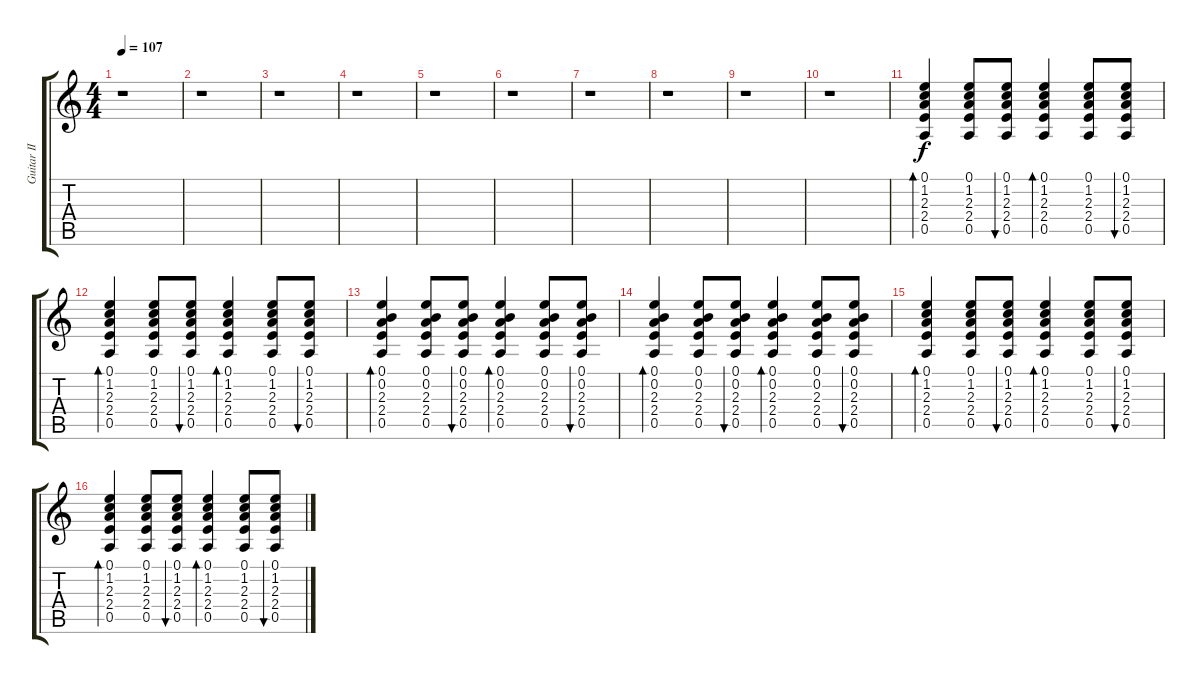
\track ("Guitar II" "Guitar II") {instrument distortionguitar}
\staff {score tabs}
\tuning (E4 B3 G3 D3 A2 E2) {hide}
\ts (4 4)
\tempo 107
\clef g2
\ks c
r.1{dy f} |
r.1 |
r.1 |
r.1 |
r.1 |
r.1 |
r.1 |
r.1 |
r.1 |
r.1 |
(0.1 1.2 2.3 2.4 0.5).4{bd 30} (0.1 1.2 2.3 2.4 0.5).8 (0.1 1.2 2.3 2.4 0.5).8{bu 60} (0.1 1.2 2.3 2.4 0.5).4{bd 30} (0.1 1.2 2.3 2.4 0.5).8 (0.1 1.2 2.3 2.4 0.5).8{bu 60} |
(0.1 1.2 2.3 2.4 0.5).4{bd 30} (0.1 1.2 2.3 2.4 0.5).8 (0.1 1.2 2.3 2.4 0.5).8{bu 60} (0.1 1.2 2.3 2.4 0.5).4{bd 30} (0.1 1.2 2.3 2.4 0.5).8 (0.1 1.2 2.3 2.4 0.5).8{bu 60} |
(0.1 0.2 2.3 2.4 0.5).4{bd 30} (0.1 0.2 2.3 2.4 0.5).8 (0.1 0.2 2.3 2.4 0.5).8{bu 60} (0.1 0.2 2.3 2.4 0.5).4{bd 30} (0.1 0.2 2.3 2.4 0.5).8 (0.1 0.2 2.3 2.4 0.5).8{bu 60} |
(0.1 0.2 2.3 2.4 0.5).4{bd 30} (0.1 0.2 2.3 2.4 0.5).8 (0.1 0.2 2.3 2.4 0.5).8{bu 60} (0.1 0.2 2.3 2.4 0.5).4{bd 30} (0.1 0.2 2.3 2.4 0.5).8 (0.1 0.2 2.3 2.4 0.5).8{bu 60} |
(0.1 1.2 2.3 2.4 0.5).4{bd 30} (0.1 1.2 2.3 2.4 0.5).8 (0.1 1.2 2.3 2.4 0.5).8{bu 60} (0.1 1.2 2.3 2.4 0.5).4{bd 30} (0.1 1.2 2.3 2.4 0.5).8 (0.1 1.2 2.3 2.4 0.5).8{bu 60} |
(0.1 1.2 2.3 2.4 0.5).4{bd 30} (0.1 1.2 2.3 2.4 0.5).8 (0.1 1.2 2.3 2.4 0.5).8{bu 60} (0.1 1.2 2.3 2.4 0.5).4{bd 30} (0.1 1.2 2.3 2.4 0.5).8 (0.1 1.2 2.3 2.4 0.5).8{bu 60}
